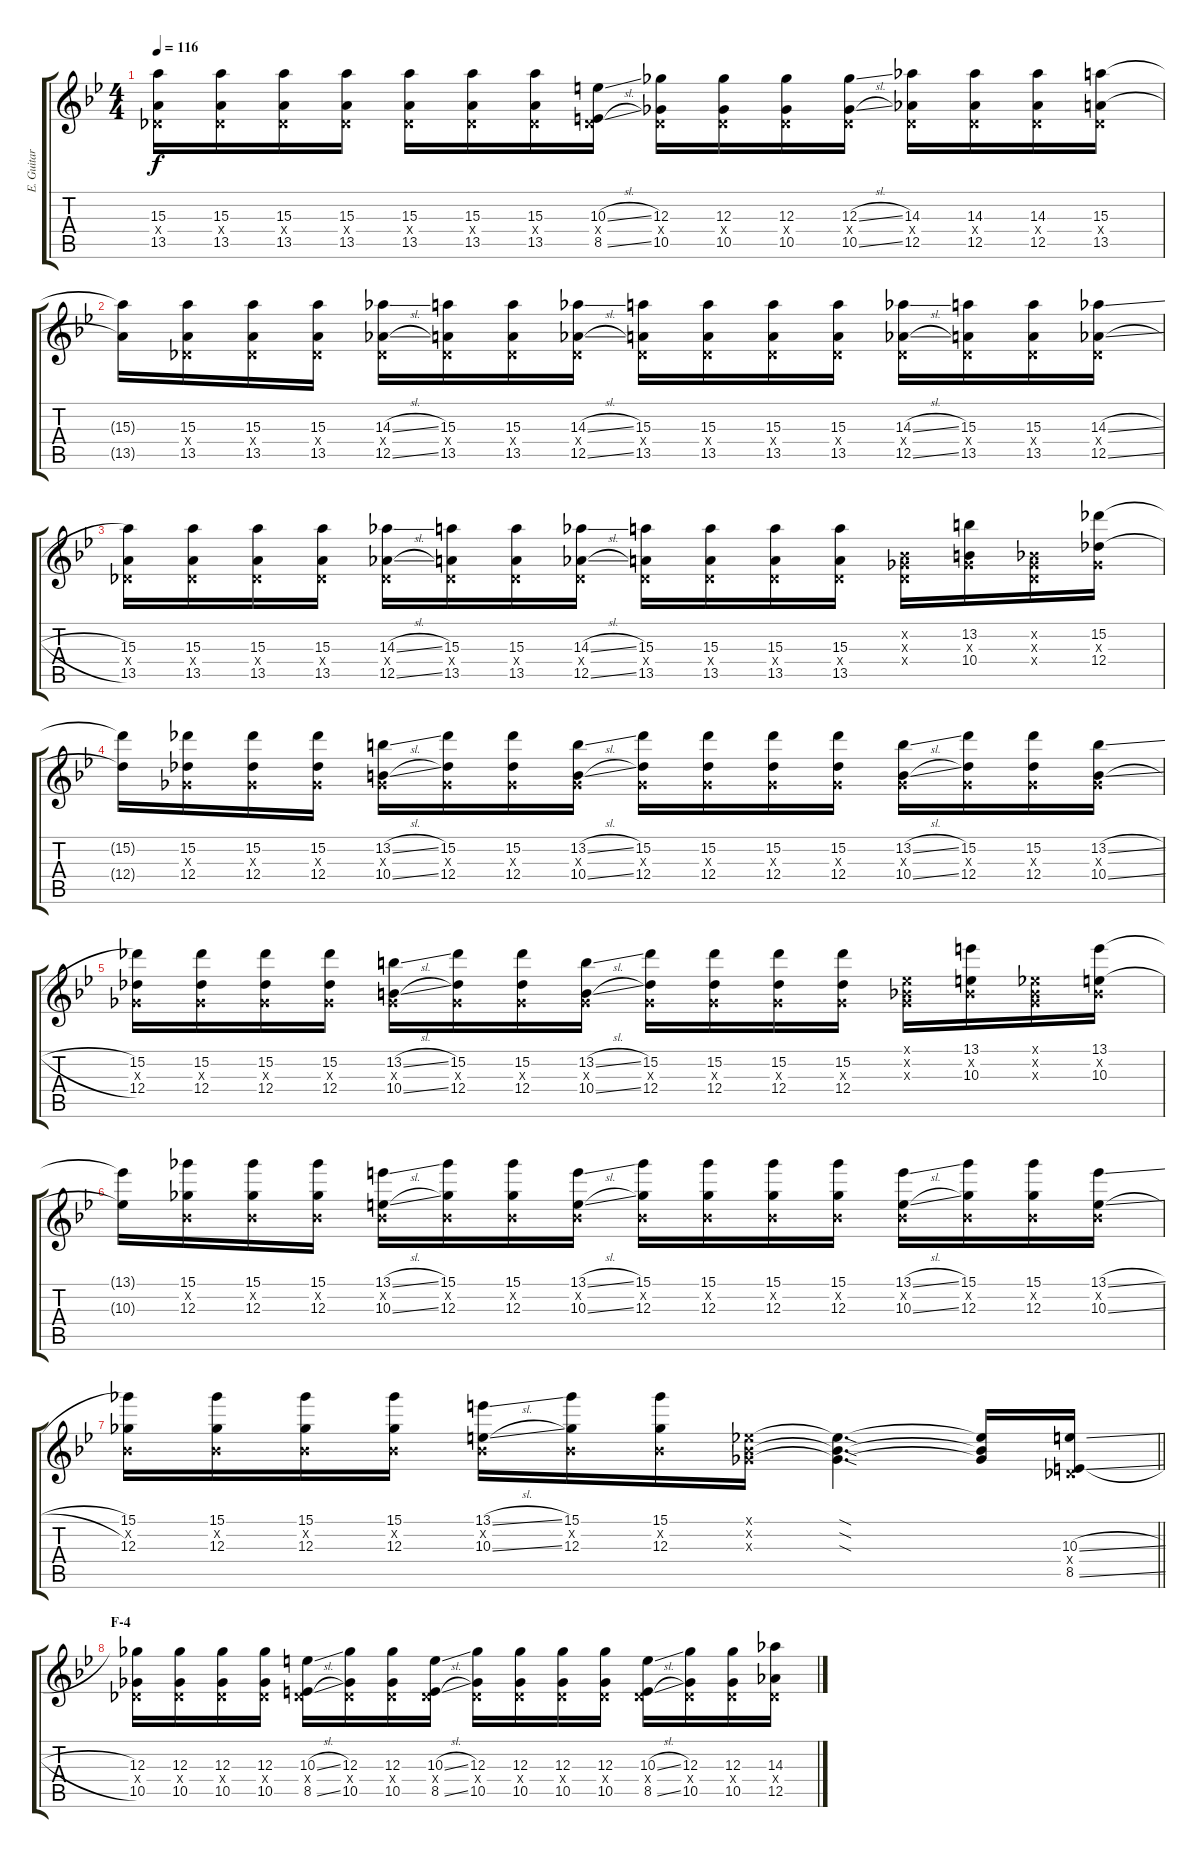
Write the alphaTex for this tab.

\track ("E. Guitar II" "E. Guitar ") {instrument distortionguitar}
\staff {score tabs}
\tuning (Eb4 Bb3 Gb3 Db3 Ab2 Eb2) {hide}
\ts (4 4)
\tempo 116
\clef g2
\ks bb
(15.3 0.4{x} 13.5).16{dy f} (15.3 0.4{x} 13.5).16 (15.3 0.4{x} 13.5).16 (15.3 0.4{x} 13.5).16 (15.3 0.4{x} 13.5).16 (15.3 0.4{x} 13.5).16 (15.3 0.4{x} 13.5).16 (10.3{sl} 0.4{x} 8.5{sl}).16 (12.3 0.4{x} 10.5).16 (12.3 0.4{x} 10.5).16 (12.3 0.4{x} 10.5).16 (12.3{sl} 0.4{x} 10.5{sl}).16 (14.3 0.4{x} 12.5).16 (14.3 0.4{x} 12.5).16 (14.3 0.4{x} 12.5).16 (15.3 0.4{x} 13.5).16 |
(15.3{t} 13.5{t}).16 (15.3 0.4{x} 13.5).16 (15.3 0.4{x} 13.5).16 (15.3 0.4{x} 13.5).16 (14.3{sl} 0.4{x} 12.5{sl}).16 (15.3 0.4{x} 13.5).16 (15.3 0.4{x} 13.5).16 (14.3{sl} 0.4{x} 12.5{sl}).16 (15.3 0.4{x} 13.5).16 (15.3 0.4{x} 13.5).16 (15.3 0.4{x} 13.5).16 (15.3 0.4{x} 13.5).16 (14.3{sl} 0.4{x} 12.5{sl}).16 (15.3 0.4{x} 13.5).16 (15.3 0.4{x} 13.5).16 (14.3{sl} 0.4{x} 12.5{sl}).16 |
(15.3 0.4{x} 13.5).16 (15.3 0.4{x} 13.5).16 (15.3 0.4{x} 13.5).16 (15.3 0.4{x} 13.5).16 (14.3{sl} 0.4{x} 12.5{sl}).16 (15.3 0.4{x} 13.5).16 (15.3 0.4{x} 13.5).16 (14.3{sl} 0.4{x} 12.5{sl}).16 (15.3 0.4{x} 13.5).16 (15.3 0.4{x} 13.5).16 (15.3 0.4{x} 13.5).16 (15.3 0.4{x} 13.5).16 (0.2{x} 0.3{x} 0.4{x}).16 (13.2 0.3{x} 10.4).16 (0.2{x} 0.3{x} 0.4{x}).16 (15.2 0.3{x} 12.4).16 |
(15.2{t} 12.4{t}).16 (15.2 0.3{x} 12.4).16 (15.2 0.3{x} 12.4).16 (15.2 0.3{x} 12.4).16 (13.2{sl} 0.3{x} 10.4{sl}).16 (15.2 0.3{x} 12.4).16 (15.2 0.3{x} 12.4).16 (13.2{sl} 0.3{x} 10.4{sl}).16 (15.2 0.3{x} 12.4).16 (15.2 0.3{x} 12.4).16 (15.2 0.3{x} 12.4).16 (15.2 0.3{x} 12.4).16 (13.2{sl} 0.3{x} 10.4{sl}).16 (15.2 0.3{x} 12.4).16 (15.2 0.3{x} 12.4).16 (13.2{sl} 0.3{x} 10.4{sl}).16 |
(15.2 0.3{x} 12.4).16 (15.2 0.3{x} 12.4).16 (15.2 0.3{x} 12.4).16 (15.2 0.3{x} 12.4).16 (13.2{sl} 0.3{x} 10.4{sl}).16 (15.2 0.3{x} 12.4).16 (15.2 0.3{x} 12.4).16 (13.2{sl} 0.3{x} 10.4{sl}).16 (15.2 0.3{x} 12.4).16 (15.2 0.3{x} 12.4).16 (15.2 0.3{x} 12.4).16 (15.2 0.3{x} 12.4).16 (0.1{x} 0.2{x} 0.3{x}).16 (13.1 0.2{x} 10.3).16 (0.1{x} 0.2{x} 0.3{x}).16 (13.1 0.2{x} 10.3).16 |
(13.1{t} 10.3{t}).16 (15.1 0.2{x} 12.3).16 (15.1 0.2{x} 12.3).16 (15.1 0.2{x} 12.3).16 (13.1{sl} 0.2{x} 10.3{sl}).16 (15.1 0.2{x} 12.3).16 (15.1 0.2{x} 12.3).16 (13.1{sl} 0.2{x} 10.3{sl}).16 (15.1 0.2{x} 12.3).16 (15.1 0.2{x} 12.3).16 (15.1 0.2{x} 12.3).16 (15.1 0.2{x} 12.3).16 (13.1{sl} 0.2{x} 10.3{sl}).16 (15.1 0.2{x} 12.3).16 (15.1 0.2{x} 12.3).16 (13.1{sl} 0.2{x} 10.3{sl}).16 |
\barLineRight lightlight
(15.1 0.2{x} 12.3).16 (15.1 0.2{x} 12.3).16 (15.1 0.2{x} 12.3).16 (15.1 0.2{x} 12.3).16 (13.1{sl} 0.2{x} 10.3{sl}).16 (15.1 0.2{x} 12.3).16 (15.1 0.2{x} 12.3).16 (0.1{x} 0.2{x} 0.3{x}).16 (0.1{sod t} 0.2{sod t} 0.3{sod t}).4{d} (0.1{t} 0.2{t} 0.3{t}).16 (10.3{sl} 0.4{x} 8.5{sl}).16 |
\section ("" "F-4")
(12.3 0.4{x} 10.5).16 (12.3 0.4{x} 10.5).16 (12.3 0.4{x} 10.5).16 (12.3 0.4{x} 10.5).16 (10.3{sl} 0.4{x} 8.5{sl}).16 (12.3 0.4{x} 10.5).16 (12.3 0.4{x} 10.5).16 (10.3{sl} 0.4{x} 8.5{sl}).16 (12.3 0.4{x} 10.5).16 (12.3 0.4{x} 10.5).16 (12.3 0.4{x} 10.5).16 (12.3 0.4{x} 10.5).16 (10.3{sl} 0.4{x} 8.5{sl}).16 (12.3 0.4{x} 10.5).16 (12.3 0.4{x} 10.5).16 (14.3{sl} 0.4{x} 12.5{sl}).16
